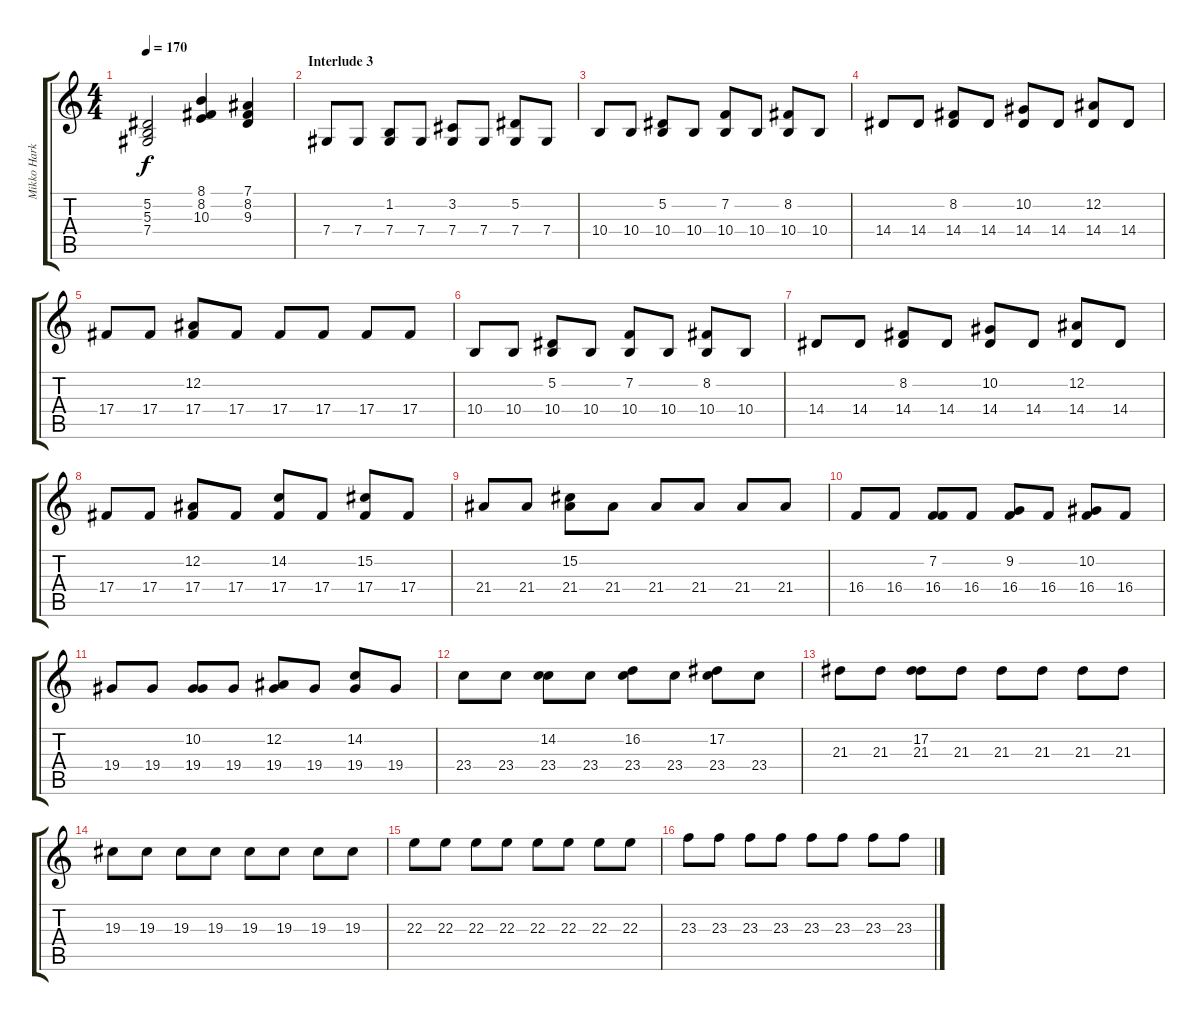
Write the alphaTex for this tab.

\track ("Mikko Harkin LH" "Mikko Hark") {instrument harpsichord}
\staff {score tabs}
\tuning (Eb4 Bb3 Gb3 Db3 Ab2 Eb2) {hide}
\ts (4 4)
\tempo 170
\clef g2
\ks c
(5.2{t} 5.3{t} 7.4{t}).2{dy f} (8.1 8.2 10.3).4 (7.1 8.2 9.3).4 |
\section ("" "Interlude 3")
7.4.8{instrument pad1newage} 7.4.8 (1.2 7.4).8 7.4.8 (3.2 7.4).8 7.4.8 (5.2 7.4).8 7.4.8 |
10.4.8 10.4.8 (5.2 10.4).8 10.4.8 (7.2 10.4).8 10.4.8 (8.2 10.4).8 10.4.8 |
14.4.8 14.4.8 (8.2 14.4).8 14.4.8 (10.2 14.4).8 14.4.8 (12.2 14.4).8 14.4.8 |
17.4.8 17.4.8 (12.2 17.4).8 17.4.8 17.4.8 17.4.8 17.4.8 17.4.8 |
10.4.8 10.4.8 (5.2 10.4).8 10.4.8 (7.2 10.4).8 10.4.8 (8.2 10.4).8 10.4.8 |
14.4.8 14.4.8 (8.2 14.4).8 14.4.8 (10.2 14.4).8 14.4.8 (12.2 14.4).8 14.4.8 |
17.4.8 17.4.8 (12.2 17.4).8 17.4.8 (14.2 17.4).8 17.4.8 (15.2 17.4).8 17.4.8 |
21.4.8 21.4.8 (15.2 21.4).8 21.4.8 21.4.8 21.4.8 21.4.8 21.4.8 |
16.4.8 16.4.8 (7.2 16.4).8 16.4.8 (9.2 16.4).8 16.4.8 (10.2 16.4).8 16.4.8 |
19.4.8 19.4.8 (10.2 19.4).8 19.4.8 (12.2 19.4).8 19.4.8 (14.2 19.4).8 19.4.8 |
23.4.8 23.4.8 (14.2 23.4).8 23.4.8 (16.2 23.4).8 23.4.8 (17.2 23.4).8 23.4.8 |
21.3.8 21.3.8 (17.2 21.3).8 21.3.8 21.3.8 21.3.8 21.3.8 21.3.8 |
19.3.8 19.3.8 19.3.8 19.3.8 19.3.8 19.3.8 19.3.8 19.3.8 |
22.3.8 22.3.8 22.3.8 22.3.8 22.3.8 22.3.8 22.3.8 22.3.8 |
23.3.8 23.3.8 23.3.8 23.3.8 23.3.8 23.3.8 23.3.8 23.3.8
